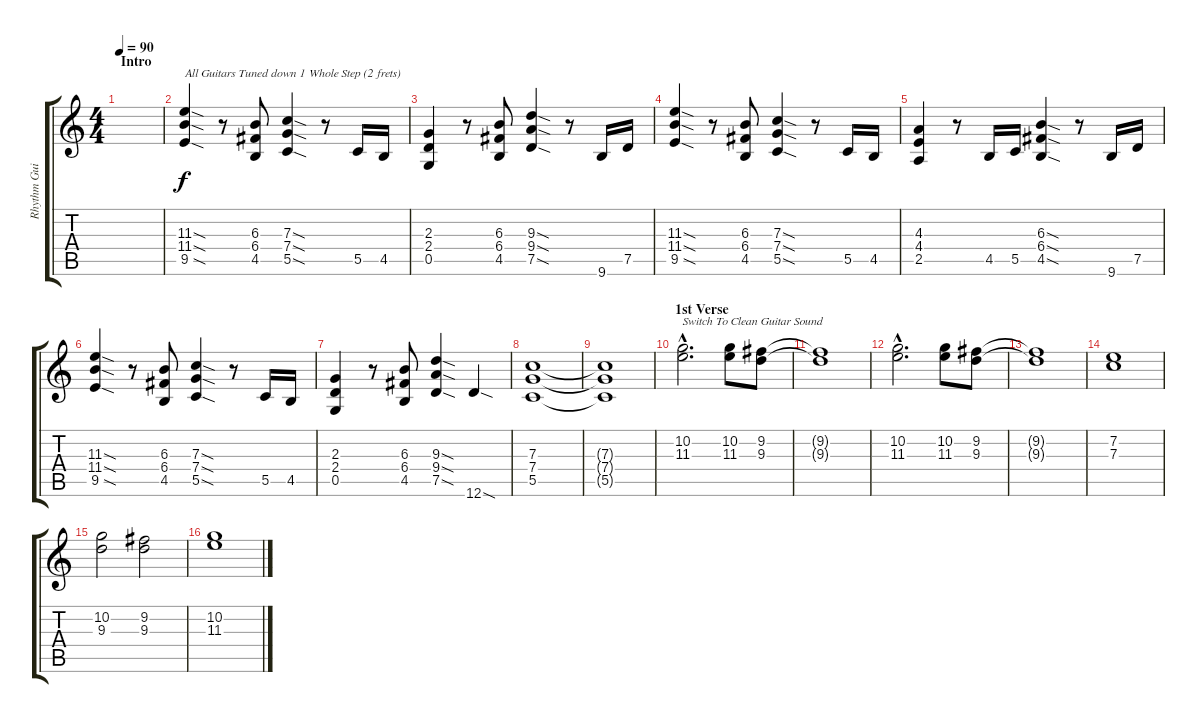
\track ("Rhythm Guitar" "Rhythm Gui") {instrument overdrivenguitar}
\staff {score tabs}
\tuning (D4 A3 F3 C3 G2 D2) {hide}
\ts (4 4)
\section ("" "Intro")
\tempo 90
\clef g2
\ks c
|
(11.3{sod} 11.4{sod} 9.5{sod}).4{txt "All Guitars Tuned down 1 Whole Step (2 frets)"} r.8 (6.3 6.4 4.5).8 (7.3{sod} 7.4{sod} 5.5{sod}).4 r.8 5.5.16 4.5.16 |
(2.3 2.4 0.5).4 r.8 (6.3 6.4 4.5).8 (9.3{sod} 9.4{sod} 7.5{sod}).4 r.8 9.6.16 7.5.16 |
(11.3{sod} 11.4{sod} 9.5{sod}).4 r.8 (6.3 6.4 4.5).8 (7.3{sod} 7.4{sod} 5.5{sod}).4 r.8 5.5.16 4.5.16 |
(4.3 4.4 2.5).4 r.8 4.5.16 5.5.16 (6.3{sod} 6.4{sod} 4.5{sod}).4 r.8 9.6.16 7.5.16 |
(11.3{sod} 11.4{sod} 9.5{sod}).4 r.8 (6.3 6.4 4.5).8 (7.3{sod} 7.4{sod} 5.5{sod}).4 r.8 5.5.16 4.5.16 |
(2.3 2.4 0.5).4 r.8 (6.3 6.4 4.5).8 (9.3{sod} 9.4{sod} 7.5{sod}).4 12.6{sod}.4 |
(7.3 7.4 5.5).1 |
(7.3{t} 7.4{t} 5.5{t}).1 |
\section ("" "1st Verse")
(10.2{hac} 11.3{hac}).2{d txt "Switch To Clean Guitar Sound" instrument electricguitarclean} (10.2 11.3).8 (9.2 9.3).8 |
(9.2{t} 9.3{t}).1 |
(10.2{hac} 11.3{hac}).2{d} (10.2 11.3).8 (9.2 9.3).8 |
(9.2{t} 9.3{t}).1 |
(7.2 7.3).1 |
(10.2 9.3).2 (9.2 9.3).2 |
(10.2 11.3).1
